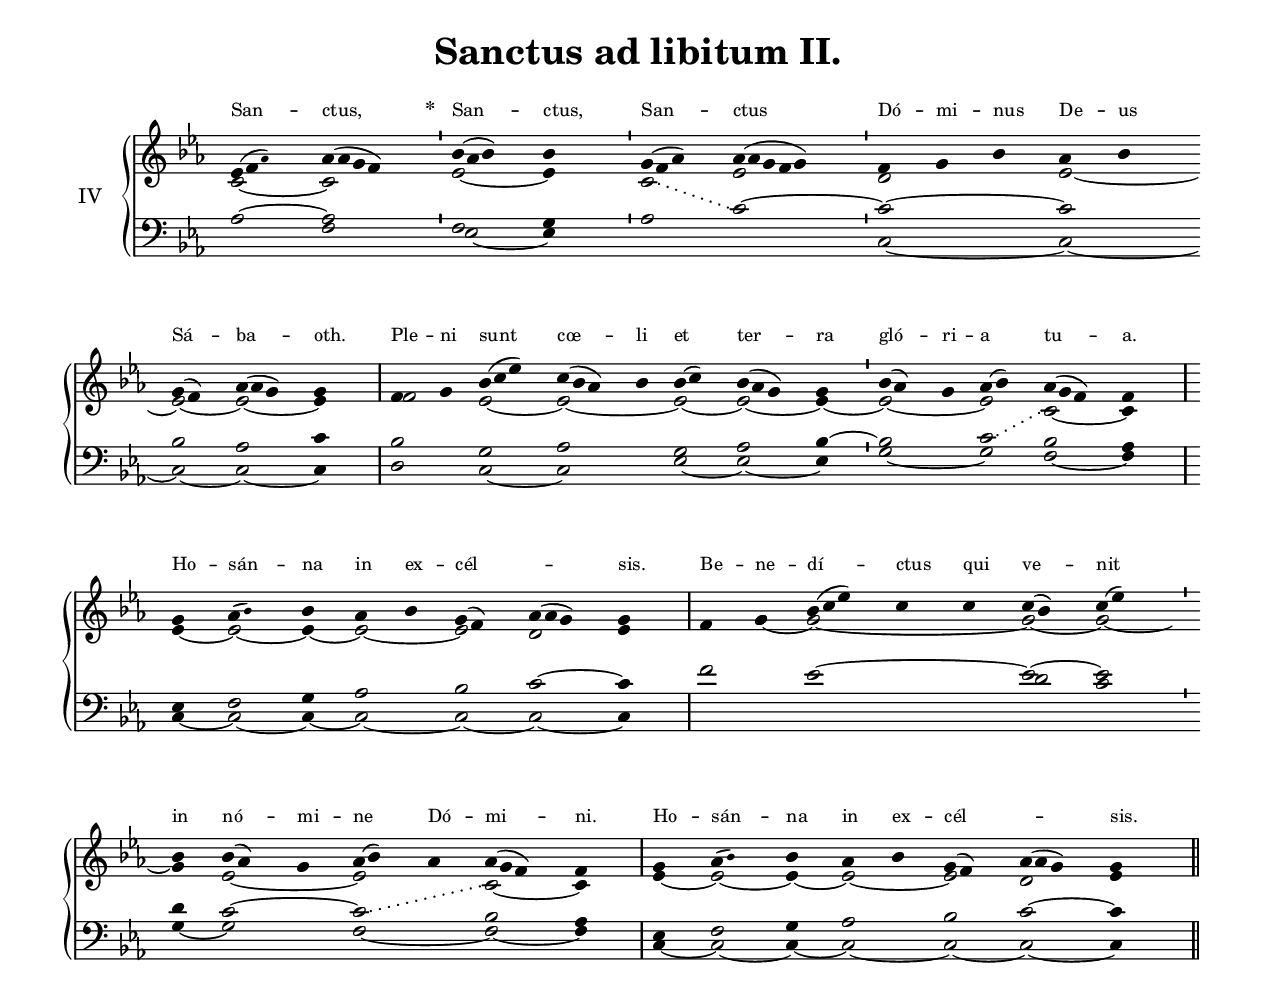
\version "2.18"
\include "gregorian.ly"
\include "noh2.ily"

%Page reference: page v.148
%(volume.page)

global = {
 \key g \phrygian
 \cadenzaOn 
 \override Glissando #'thickness = #2.0
}

\header {
  title = \markup \center-column {"Sanctus ad libitum II." \vspace #1 }
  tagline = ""
  composer = ""
}

\paper {
 #(include-special-characters)
  oddHeaderMarkup = \markup \fill-line {
    \line {}
    \center-column {
      \on-the-fly #first-page     " "
      \on-the-fly #not-first-page "II"
    }
    \line { \on-the-fly #print-page-number-check-first \fromproperty #'page:page-number-string }
  }
  evenHeaderMarkup = \markup \fill-line {
    \line { \on-the-fly #print-page-number-check-first \fromproperty #'page:page-number-string }
    \center-column { "II" }
    \line {}
  }
}

chantText = \lyricmode {
San -- ctus, 
\set stanza = " * " San -- ctus, San -- ctus Dó -- mi -- nus De -- us Sá -- ba -- oth. 
Ple -- ni sunt cœ -- li et ter -- ra gló -- ri -- a tu -- a. 
Ho -- sán -- na in ex -- cél -- _ sis. 
Be -- ne -- dí -- ctus qui ve -- nit in nó -- mi -- ne Dó -- mi -- ni. 
Ho -- sán -- na in ex -- cél -- _ sis. }

chantMusic = {
\tieDown   ees'4 ( f'4 \once \tweak #'font-size #-4 aes' ) aes'4 ( aes'4 g'4 f'4) \divisioMinima
 bes'4 ( aes'4 bes'4) bes'4 \divisioMinima
 g'4 ( f'4 aes'4) aes'4 ( aes'4 g'4 f'4 g'4) \divisioMinima
 f'4 g'4 bes'4 aes'4 bes'4 \forceBreak
 g'4 ( f'4) aes'4 ( aes'4 g'4) g'4 \divisioMaxima
 f'4 g'4 bes'4 ( c''4 ees''4) c''4 ( bes'4 aes'4) bes'4 bes'4 ( c''4) bes'4 ( aes'4 g'4) g'4 \divisioMinima
 bes'4 ( aes'4) g'4 aes'4 ( bes'4) aes'4 ( g'4 f'4) f'4 \divisioMaxima
 \forceBreak
 g'4 aes'4 ( \once \tweak #'font-size #-4 bes' ) bes'4 aes'4 bes'4 g'4 ( f'4) aes'4 ( aes'4 g'4) g'4 \divisioMaxima
 f'4 g'4 bes'4 ( c''4 ees''4) c''4 c''4 c''4 ( bes'4) c''4 ( ees''4) \divisioMinima
 \forceBreak
 bes'4 bes'4 ( aes'4) g'4 aes'4 ( bes'4) aes'4 aes'4 ( g'4 f'4) f'4 \divisioMaxima
 g'4 aes'4 ( \once \tweak #'font-size #-4 bes' ) bes'4 aes'4 bes'4 g'4 ( f'4) aes'4 ( aes'4 g'4) g'4 \finalis

}

altoMusic = {
c'2*3/2 ~ c'2*4/2 \divisioMinima
ees'2*3/2 ~ ees'4 \divisioMinima
c'2*3/2 ees'2*5/2 \divisioMinima
d'2*3/2 ees'2 ~ ees'2 ~ ees'2*3/2 ~ ees'4 \divisioMaxima
f'2 ees'2*3/2 ~ ees'2*4/2 ~ ees'2 ~ ees'2*3/2 ~ ees'4 ~ \divisioMinima
ees'2*3/2 ~ ees'2 c'2*3/2 ~ c'4 \divisioMaxima
ees'4 ~ ees'2 ~ ees'4 ~ ees'2 ~ ees'2 d'2*3/2 ees'4 \divisioMaxima
r4 g'4 ~ g'2*5/2 ~ g'2 ~ g'2 ~ \divisioMinima
g'4 ees'2*3/2 ~ ees'2*3/2 c'2*3/2 ~ c'4 \divisioMaxima
ees'4 ~ ees'2 ~ ees'4 ~ ees'2 ~ ees'2 d'2*3/2 ees'4 \finalis
}

tenorMusic = {
aes2*3/2 ~ aes2*4/2 \divisioMinima
f2*3/2 g4 \divisioMinima
aes2*3/2 c'2*5/2 ~ \divisioMinima
c'2*3/2 ~ c'2 bes2 aes2*3/2 c'4 \divisioMaxima
bes2 g2*3/2 aes2*4/2 g2 aes2*3/2 bes4 ~ \divisioMinima
bes2*3/2 c'2 bes2*3/2 aes4 \divisioMaxima
ees4 f2 g4 aes2 bes2 c'2*3/2 ~ c'4 \divisioMaxima
f'2 ees'2*5/2 ~ ees'2 ~ ees'2 \divisioMinima
d'4 c'2*3/2 ~ c'2*3/2 bes2*3/2 aes4 \divisioMaxima
ees4 f2 g4 aes2 bes2 c'2*3/2 ~ c'4 \finalis
}

bassMusic = {
r2*3/2 f2*4/2 \divisioMinima
ees2*3/2 ~ ees4 \divisioMinima
r2*8/2 \divisioMinima
c2*3/2 ~ c2 ~ c2 ~ c2*3/2 ~ c4 \divisioMaxima
d2 c2*3/2 ~ c2*4/2 ees2 ~ ees2*3/2 ~ ees4 \divisioMinima
g2*3/2 ~ g2 f2*3/2 ~ f4 \divisioMaxima
c4 ~ c2 ~ c4 ~ c2 ~ c2 ~ c2*3/2 ~ c4 \divisioMaxima
r2*7/2 d'2 c'2 \divisioMinima
g4 ~ g2*3/2 f2*3/2 ~ f2*3/2 ~ f4 \divisioMaxima
c4 ~ c2 ~ c4 ~ c2 ~ c2 ~ c2*3/2 ~ c4 \finalis
}

voiceLines = {
\voiceLineStyle


s2*11/2
\allowVoiceLineBreak
\voiceLine "up" "down" c'2*3/2 c'2*1/2


s2*33/2
\allowVoiceLineBreak
\voiceLine "down" "up" c'2*2/2 c'2*1/2


s2*30/2
\allowVoiceLineBreak
\voiceLine "down" "up" c'2*3/2 c'2*1/2


}

\score{
  <<
    \new Lyrics
    \new GrandStaff <<
      \set GrandStaff.autoBeaming = ##f
      \set GrandStaff.instrumentName = \markup \center-column {
        "IV"
      }
      \new Staff = up <<
        \new Voice = "chant" {
          \voiceOne \global \chantMusic
        }
        \new Voice {
          \voiceTwo \global \altoMusic
        }
      >>

      \new Staff = down <<
        \clef bass
        \new Voice {
          \voiceOne \global \tenorMusic
        }
        \new Voice {
          \voiceTwo \global \bassMusic
        }
	\new Voice {
        \voiceThree \global \voiceLines
        }
      >>
    >>
    \context Lyrics {
      \lyricsto chant {
      \chantText
    }
    }
  >>
  \layout{
  }
  
}
